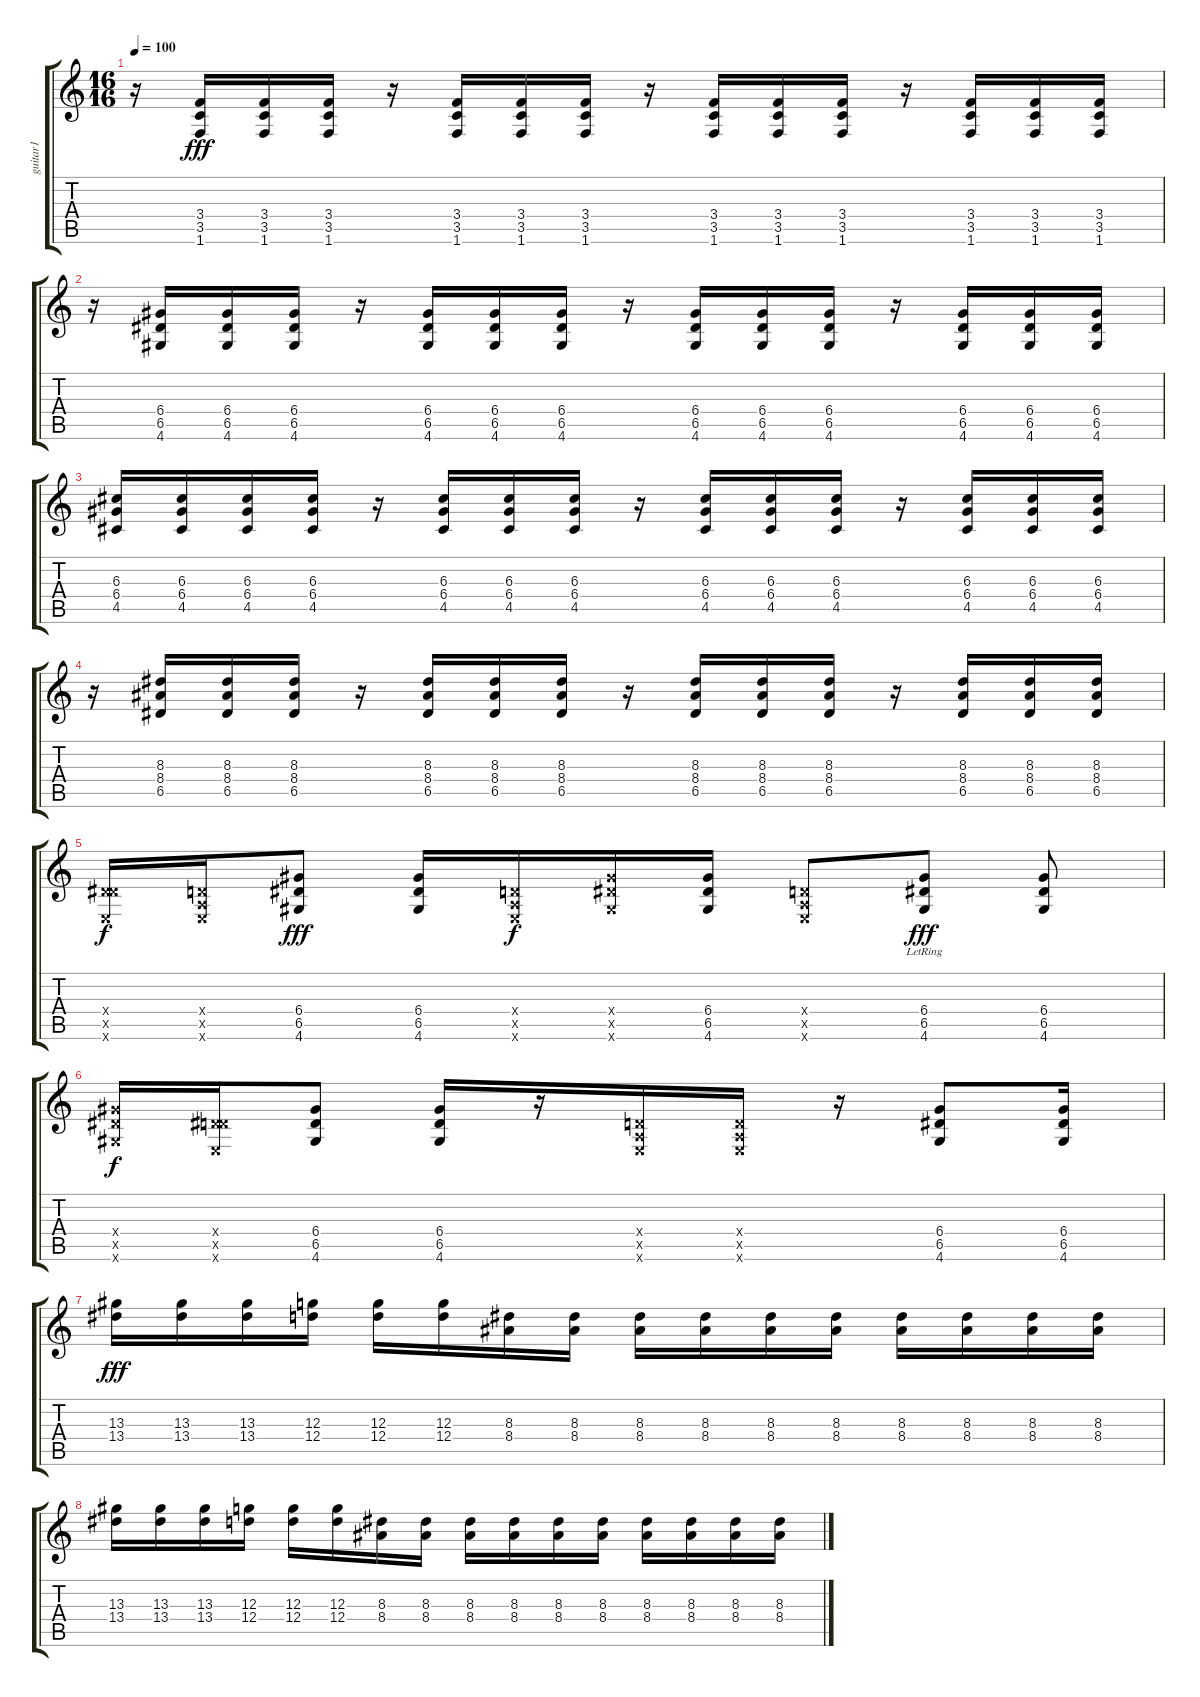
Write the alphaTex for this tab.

\track ("guitar1" "guitar1") {instrument distortionguitar}
\staff {score tabs}
\tuning (E4 B3 G3 D3 A2 E2) {hide}
\ts (16 16)
\tempo 100
\clef g2
\ks aminor
r.16{dy fff} (3.4 3.5 1.6).16 (3.4 3.5 1.6).16 (3.4 3.5 1.6).16 r.16 (3.4 3.5 1.6).16 (3.4 3.5 1.6).16 (3.4 3.5 1.6).16 r.16 (3.4 3.5 1.6).16 (3.4 3.5 1.6).16 (3.4 3.5 1.6).16 r.16 (3.4 3.5 1.6).16 (3.4 3.5 1.6).16 (3.4 3.5 1.6).16 |
r.16 (6.4 6.5 4.6).16 (6.4 6.5 4.6).16 (6.4 6.5 4.6).16 r.16 (6.4 6.5 4.6).16 (6.4 6.5 4.6).16 (6.4 6.5 4.6).16 r.16 (6.4 6.5 4.6).16 (6.4 6.5 4.6).16 (6.4 6.5 4.6).16 r.16 (6.4 6.5 4.6).16 (6.4 6.5 4.6).16 (6.4 6.5 4.6).16 |
(6.3 6.4 4.5).16 (6.3 6.4 4.5).16 (6.3 6.4 4.5).16 (6.3 6.4 4.5).16 r.16 (6.3 6.4 4.5).16 (6.3 6.4 4.5).16 (6.3 6.4 4.5).16 r.16 (6.3 6.4 4.5).16 (6.3 6.4 4.5).16 (6.3 6.4 4.5).16 r.16 (6.3 6.4 4.5).16 (6.3 6.4 4.5).16 (6.3 6.4 4.5).16 |
r.16 (8.3 8.4 6.5).16 (8.3 8.4 6.5).16 (8.3 8.4 6.5).16 r.16 (8.3 8.4 6.5).16 (8.3 8.4 6.5).16 (8.3 8.4 6.5).16 r.16 (8.3 8.4 6.5).16 (8.3 8.4 6.5).16 (8.3 8.4 6.5).16 r.16 (8.3 8.4 6.5).16 (8.3 8.4 6.5).16 (8.3 8.4 6.5).16 |
(0.4{x} 6.5{x} 0.6{x}).16{dy f} (0.4{x} 0.5{x} 0.6{x}).16 (6.4 6.5 4.6).8{dy fff} (6.4 6.5 4.6).16 (0.4{x} 0.5{x} 0.6{x}).16{dy f} (6.4{x} 6.5{x} 4.6{x}).16 (6.4 6.5 4.6).16 (0.4{x} 0.5{x} 0.6{x}).8 (6.4{lr} 6.5{lr} 4.6{lr}).8{dy fff} (6.4 6.5 4.6).8 |
(6.4{x} 6.5{x} 4.6{x}).16{dy f} (0.4{x} 6.5{x} 0.6{x}).16 (6.4 6.5 4.6).8 (6.4 6.5 4.6).16 r.16 (0.4{x} 0.5{x} 0.6{x}).16 (0.4{x} 0.5{x} 0.6{x}).16 r.16 (6.4 6.5 4.6).8 (6.4 6.5 4.6).16 |
(13.3 13.4).16{dy fff} (13.3 13.4).16 (13.3 13.4).16 (12.3 12.4).16 (12.3 12.4).16 (12.3 12.4).16 (8.3 8.4).16 (8.3 8.4).16 (8.3 8.4).16 (8.3 8.4).16 (8.3 8.4).16 (8.3 8.4).16 (8.3 8.4).16 (8.3 8.4).16 (8.3 8.4).16 (8.3 8.4).16 |
(13.3 13.4).16 (13.3 13.4).16 (13.3 13.4).16 (12.3 12.4).16 (12.3 12.4).16 (12.3 12.4).16 (8.3 8.4).16 (8.3 8.4).16 (8.3 8.4).16 (8.3 8.4).16 (8.3 8.4).16 (8.3 8.4).16 (8.3 8.4).16 (8.3 8.4).16 (8.3 8.4).16 (8.3 8.4).16
